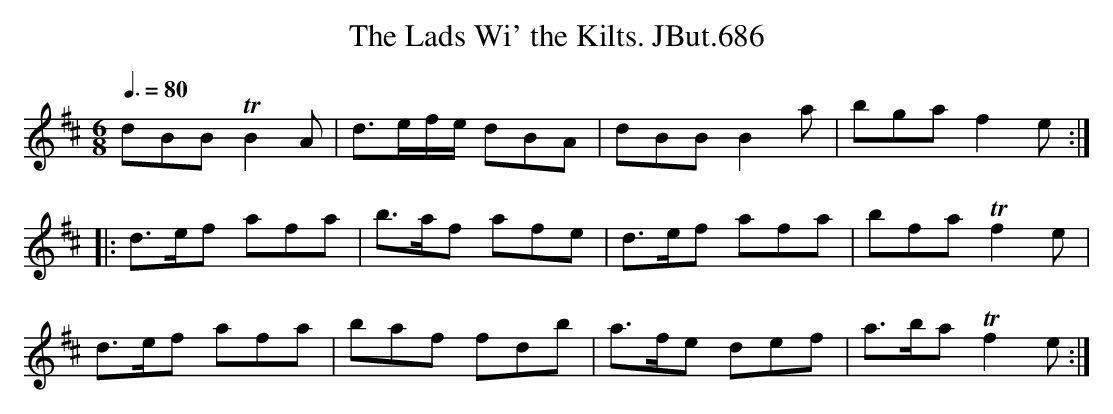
X:1
T:Lads Wi' the Kilts. JBut.686, The
M:6/8
L:1/8
Q:3/8=80
K:D
dBB TB2A|d3/2e/f/e/ dBA|dBB B2a|bga f2e:|
|:d>ef afa|b>af afe|d>ef afa|bfa Tf2e|
d>ef afa|baf fdb|a>fe def|a>ba Tf2e:|
